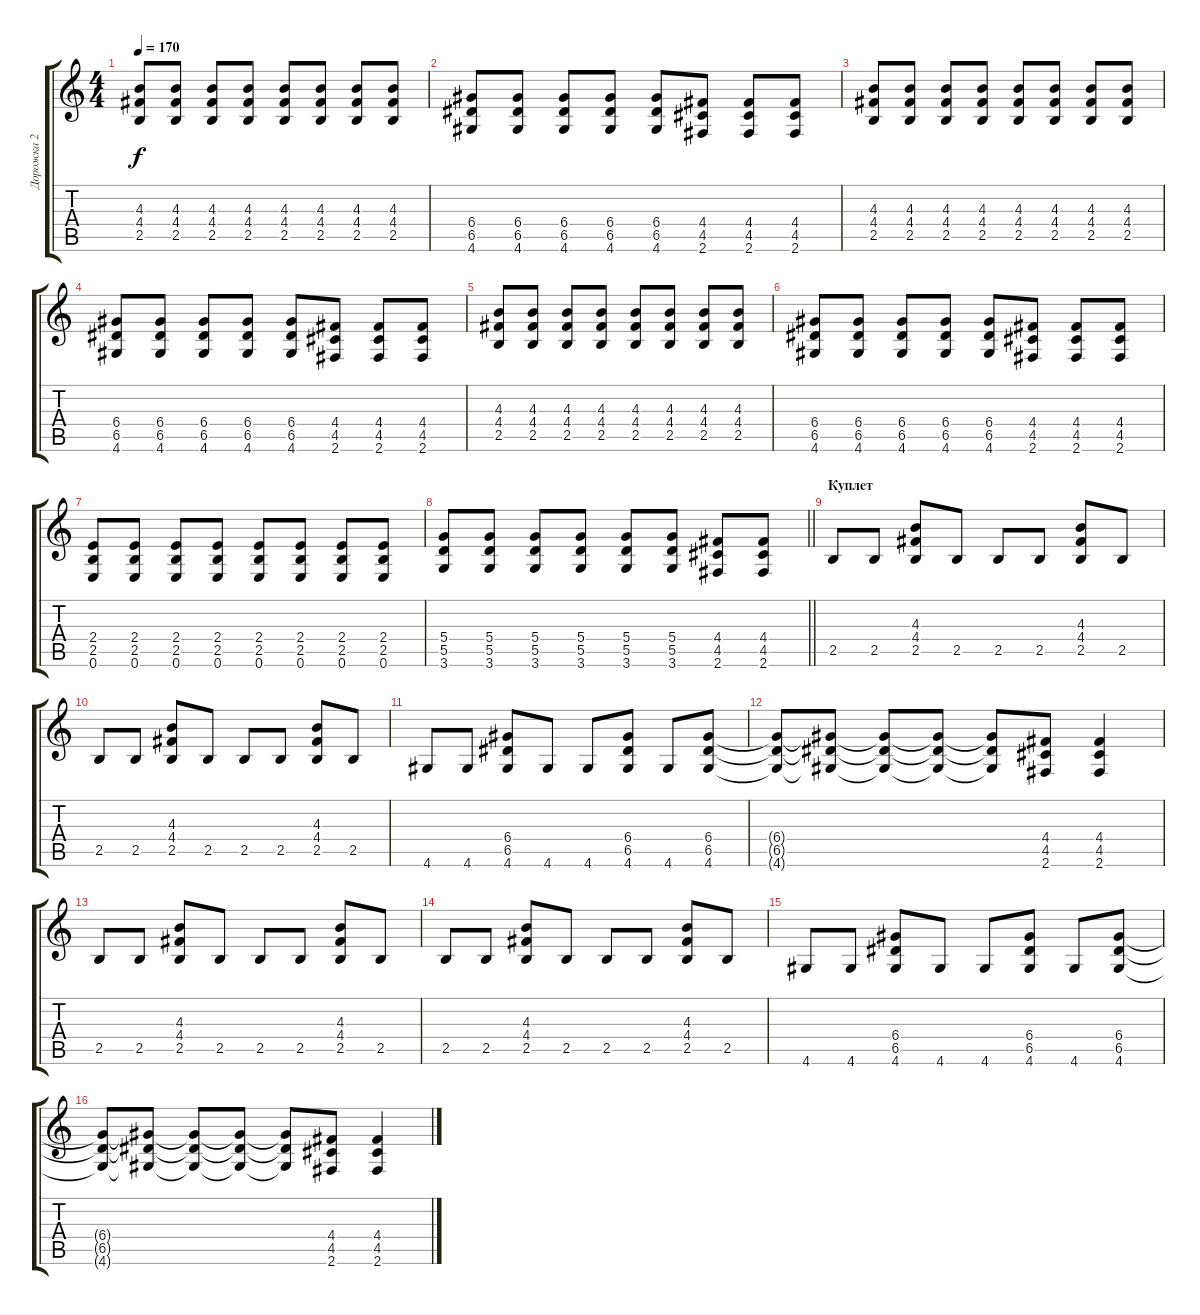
\track ("Дорожка 2" "Дорожка 2") {instrument overdrivenguitar}
\staff {score tabs}
\tuning (E4 B3 G3 D3 A2 E2) {hide}
\ts (4 4)
\tempo 170
\clef g2
\ks c
(4.3 4.4 2.5).8{dy f} (4.3 4.4 2.5).8 (4.3 4.4 2.5).8 (4.3 4.4 2.5).8 (4.3 4.4 2.5).8 (4.3 4.4 2.5).8 (4.3 4.4 2.5).8 (4.3 4.4 2.5).8 |
(6.4 6.5 4.6).8 (6.4 6.5 4.6).8 (6.4 6.5 4.6).8 (6.4 6.5 4.6).8 (6.4 6.5 4.6).8 (4.4 4.5 2.6).8 (4.4 4.5 2.6).8 (4.4 4.5 2.6).8 |
(4.3 4.4 2.5).8 (4.3 4.4 2.5).8 (4.3 4.4 2.5).8 (4.3 4.4 2.5).8 (4.3 4.4 2.5).8 (4.3 4.4 2.5).8 (4.3 4.4 2.5).8 (4.3 4.4 2.5).8 |
(6.4 6.5 4.6).8 (6.4 6.5 4.6).8 (6.4 6.5 4.6).8 (6.4 6.5 4.6).8 (6.4 6.5 4.6).8 (4.4 4.5 2.6).8 (4.4 4.5 2.6).8 (4.4 4.5 2.6).8 |
(4.3 4.4 2.5).8 (4.3 4.4 2.5).8 (4.3 4.4 2.5).8 (4.3 4.4 2.5).8 (4.3 4.4 2.5).8 (4.3 4.4 2.5).8 (4.3 4.4 2.5).8 (4.3 4.4 2.5).8 |
(6.4 6.5 4.6).8 (6.4 6.5 4.6).8 (6.4 6.5 4.6).8 (6.4 6.5 4.6).8 (6.4 6.5 4.6).8 (4.4 4.5 2.6).8 (4.4 4.5 2.6).8 (4.4 4.5 2.6).8 |
(2.4 2.5 0.6).8 (2.4 2.5 0.6).8 (2.4 2.5 0.6).8 (2.4 2.5 0.6).8 (2.4 2.5 0.6).8 (2.4 2.5 0.6).8 (2.4 2.5 0.6).8 (2.4 2.5 0.6).8 |
\barLineRight lightlight
(5.4 5.5 3.6).8 (5.4 5.5 3.6).8 (5.4 5.5 3.6).8 (5.4 5.5 3.6).8 (5.4 5.5 3.6).8 (5.4 5.5 3.6).8 (4.4 4.5 2.6).8 (4.4 4.5 2.6).8 |
\section ("" "Куплет")
2.5.8 2.5.8 (4.3 4.4 2.5).8 2.5.8 2.5.8 2.5.8 (4.3 4.4 2.5).8 2.5.8 |
2.5.8 2.5.8 (4.3 4.4 2.5).8 2.5.8 2.5.8 2.5.8 (4.3 4.4 2.5).8 2.5.8 |
4.6.8 4.6.8 (6.4 6.5 4.6).8 4.6.8 4.6.8 (6.4 6.5 4.6).8 4.6.8 (6.4 6.5 4.6).8 |
(6.4{t} 6.5{t} 4.6{t}).8 (6.4{t} 6.5{t} 4.6{t}).8 (6.4{t} 6.5{t} 4.6{t}).8 (6.4{t} 6.5{t} 4.6{t}).8 (6.4{t} 6.5{t} 4.6{t}).8 (4.4 4.5 2.6).8 (4.4 4.5 2.6).4 |
2.5.8 2.5.8 (4.3 4.4 2.5).8 2.5.8 2.5.8 2.5.8 (4.3 4.4 2.5).8 2.5.8 |
2.5.8 2.5.8 (4.3 4.4 2.5).8 2.5.8 2.5.8 2.5.8 (4.3 4.4 2.5).8 2.5.8 |
4.6.8 4.6.8 (6.4 6.5 4.6).8 4.6.8 4.6.8 (6.4 6.5 4.6).8 4.6.8 (6.4 6.5 4.6).8 |
(6.4{t} 6.5{t} 4.6{t}).8 (6.4{t} 6.5{t} 4.6{t}).8 (6.4{t} 6.5{t} 4.6{t}).8 (6.4{t} 6.5{t} 4.6{t}).8 (6.4{t} 6.5{t} 4.6{t}).8 (4.4 4.5 2.6).8 (4.4 4.5 2.6).4
